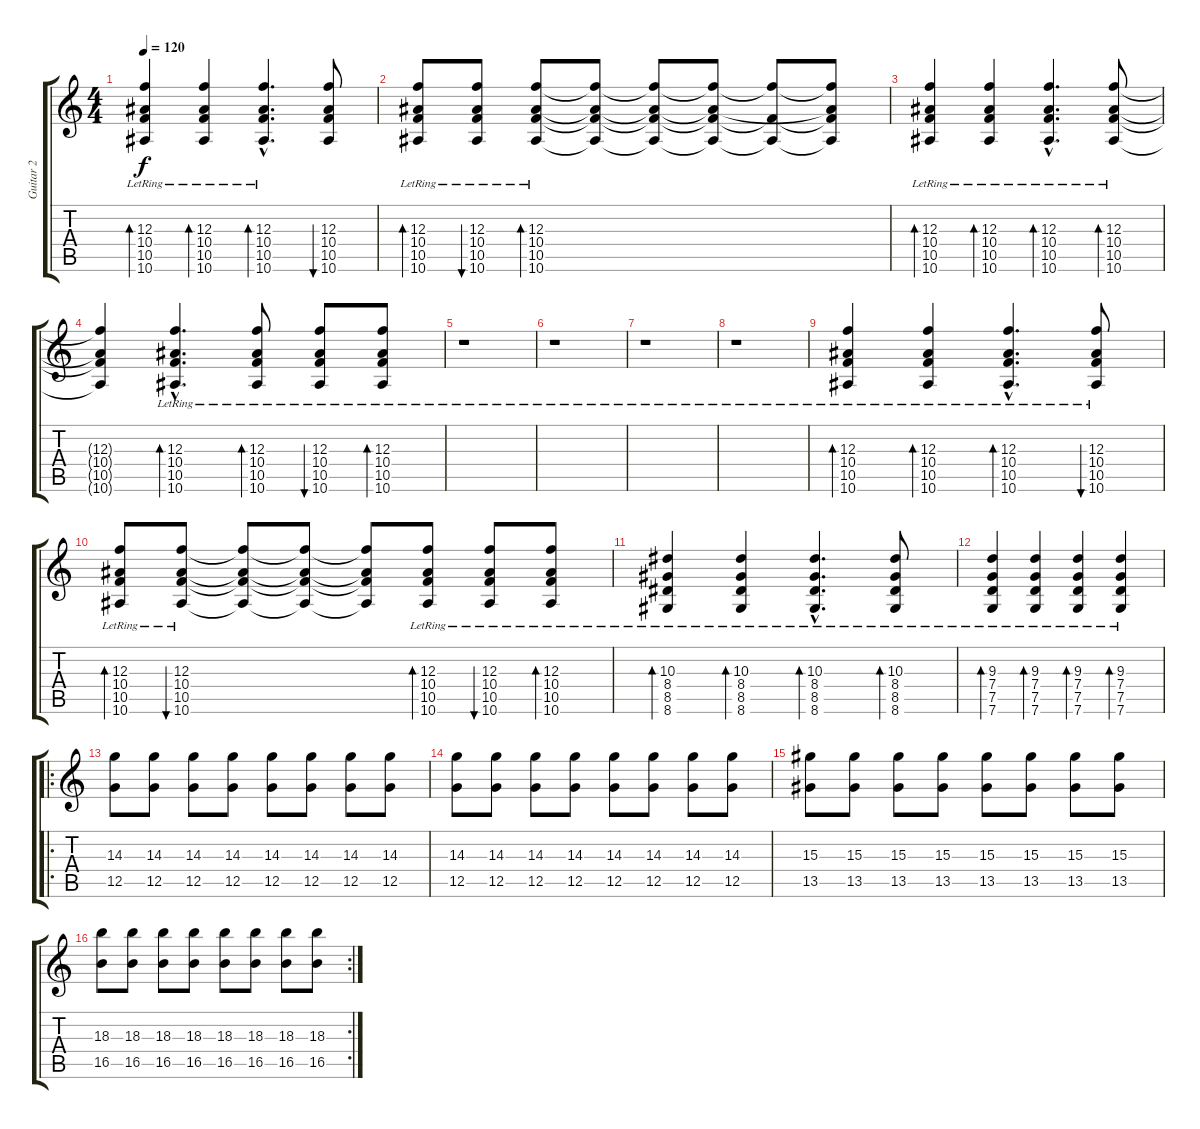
\track ("Guitar 2" "Guitar 2") {instrument distortionguitar}
\staff {score tabs}
\tuning (D4 A3 F3 C3 G2 C2) {hide}
\ts (4 4)
\tempo 120
\clef g2
\ks c
(12.3 10.4{lr} 10.5{lr} 10.6{lr}).4{bd 60 dy f} (12.3 10.4{lr} 10.5{lr} 10.6{lr}).4{bd 60} (12.3{hac} 10.4{hac} 10.5{hac} 10.6{hac lr}).4{d bd 60} (12.3 10.4 10.5 10.6).8{bu 60} |
(12.3 10.4{lr} 10.5{lr} 10.6{lr}).8{bd 60} (12.3 10.4{lr} 10.5{lr} 10.6{lr}).8{bu 60} (12.3 10.4{lr} 10.5{lr} 10.6{lr}).8{bd 60} (12.3{t} 10.4{t} 10.5{t} 10.6{t}).8 (12.3{t} 10.4{t} 10.5{t} 10.6{t}).8 (12.3{t} 10.4{t} 10.5{t} 10.6{t}).8 (12.3{t} 10.5{t} 10.6{t}).8 (12.3{t} 10.4{t} 10.5{t} 10.6{t}).8 |
(12.3 10.4{lr} 10.5{lr} 10.6{lr}).4{bd 60} (12.3 10.4{lr} 10.5{lr} 10.6{lr}).4{bd 60} (12.3{hac} 10.4{hac lr} 10.5{hac lr} 10.6{hac lr}).4{d bd 60} (12.3 10.4{lr} 10.5{lr} 10.6{lr}).8{bd 60} |
(12.3{t} 10.4{t} 10.5{t} 10.6{t}).4 (12.3{hac} 10.4{hac lr} 10.5{hac lr} 10.6{hac lr}).4{d bd 60} (12.3 10.4{lr} 10.5{lr} 10.6{lr}).8{bd 60} (12.3 10.4{lr} 10.5{lr} 10.6{lr}).8{bu 60} (12.3 10.4{lr} 10.5{lr} 10.6{lr}).8{bd 60} |
r.1 |
r.1 |
r.1 |
r.1 |
(12.3{lr} 10.4{lr} 10.5{lr} 10.6{lr}).4{bd 60} (12.3{lr} 10.4{lr} 10.5{lr} 10.6{lr}).4{bd 60} (12.3{hac lr} 10.4{hac lr} 10.5{hac lr} 10.6{hac lr}).4{d bd 60} (12.3{lr} 10.4{lr} 10.5{lr} 10.6{lr}).8{bu 60} |
(12.3{lr} 10.4{lr} 10.5{lr} 10.6{lr}).8{bd 60} (12.3{lr} 10.4{lr} 10.5{lr} 10.6{lr}).8{bu 60} (12.3{t} 10.4{t} 10.5{t} 10.6{t}).8 (12.3{t} 10.4{t} 10.5{t} 10.6{t}).8 (12.3{t} 10.4{t} 10.5{t} 10.6{t}).8 (12.3{lr} 10.4{lr} 10.5{lr} 10.6{lr}).8{bd 60} (12.3{lr} 10.4{lr} 10.5{lr} 10.6{lr}).8{bu 60} (12.3{lr} 10.4{lr} 10.5{lr} 10.6{lr}).8{bd 60} |
(10.3{lr} 8.4{lr} 8.5{lr} 8.6{lr}).4{bd 60} (10.3{lr} 8.4{lr} 8.5{lr} 8.6{lr}).4{bd 60} (10.3{hac lr} 8.4{hac lr} 8.5{hac lr} 8.6{hac lr}).4{d bd 60} (10.3{lr} 8.4{lr} 8.5{lr} 8.6{lr}).8{bd 60} |
(9.3{lr} 7.4{lr} 7.5{lr} 7.6{lr}).4{bd 60} (9.3{lr} 7.4{lr} 7.5{lr} 7.6{lr}).4{bd 60} (9.3{lr} 7.4{lr} 7.5{lr} 7.6{lr}).4{bd 60} (9.3{lr} 7.4{lr} 7.5{lr} 7.6{lr}).4{bd 60} |
\ro
(14.3 12.5).8 (14.3 12.5).8 (14.3 12.5).8 (14.3 12.5).8 (14.3 12.5).8 (14.3 12.5).8 (14.3 12.5).8 (14.3 12.5).8 |
(14.3 12.5).8 (14.3 12.5).8 (14.3 12.5).8 (14.3 12.5).8 (14.3 12.5).8 (14.3 12.5).8 (14.3 12.5).8 (14.3 12.5).8 |
(15.3 13.5).8 (15.3 13.5).8 (15.3 13.5).8 (15.3 13.5).8 (15.3 13.5).8 (15.3 13.5).8 (15.3 13.5).8 (15.3 13.5).8 |
\rc 2
(18.3 16.5).8 (18.3 16.5).8 (18.3 16.5).8 (18.3 16.5).8 (18.3 16.5).8 (18.3 16.5).8 (18.3 16.5).8 (18.3 16.5).8
